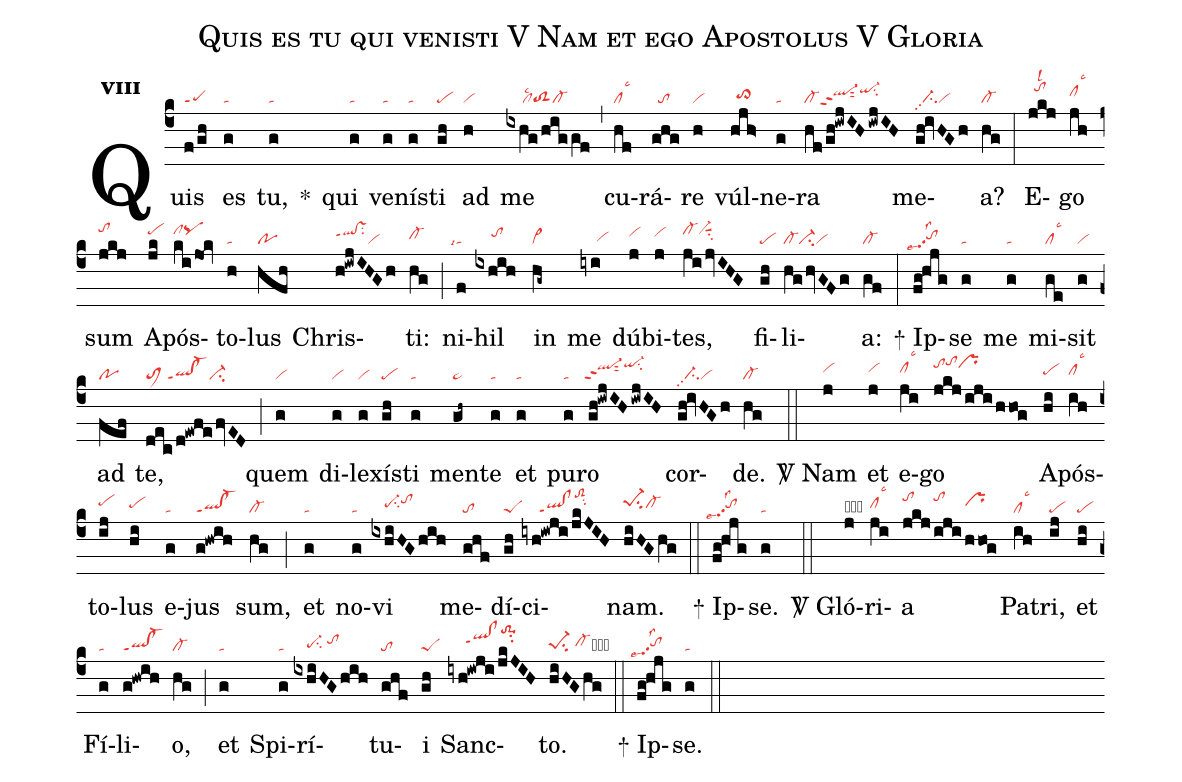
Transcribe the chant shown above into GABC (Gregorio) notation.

name:Quis es tu qui venisti V Nam et ego Apostolus V Gloria;
office-part:re;
mode:8;
nabc-lines:1;
%%
initial-style: 1;
name: Quis es tu qui venisti;
mode:8;
office-part: Responsorium;
annotation: Resp.;
annotation: viii;
nabc-lines:1;
%%
(c4) Quis(f/gh|peppt1) es(g|ta) tu,(g|ta) <sp>*</sp>() qui(g|ta) ve(g|ta)nís(g|ta)ti(gh|pe) ad(h|vi) me(ixhg/higgf|/////cllsc2toS2cl-) (,) cu(hf|cllsc3)rá(ghg|//to)re(h|vi) vúl(hjh>|//to>hh)ne(g|ta)ra(hf/gh!iwjIH/iwjIH|cl-ql-hippt2sut2qi-hjsu2) me(gh!ivHGh|//ci-pp2vi)a?(hg|cl-) (:) E(jkj|//tohklsl2)go(jh|clhilsc3) sum(jkj|tohk) A(jk|pehj)pós(ki/jok|clhjpqhj)to(h|ta)lus(hfh|po) Chris(h!iwjIHGh|qlhi!vshippt1su2vi)ti:(hg|cl-hh) (;) ni(f|``talsi4)hil(ixhih|/////tohi) in(hg~|vi>) me(iyi|/////vihg) dú(j|vihi)bi(j|vihi)tes,(ji/jvIHG|cl-hjvi-hjsuu1su2) fi(gh|pe)li(hg/hvGFg|cl-ci-vi)a:(gf|cl-) (:)
<sp>+</sp> Ip(fg!hjg|``tohhpp2lse7lss2)se(g|ta) me(g|ta) mi(ge|cllsc3)sit(g|vi) ad(fef|po) te,(dec/d!ewfe/fvED|toM1/ql!cl-ppt1ci-) (;) quem(g|vi) di(g|vi)le(g|vi)xís(gh|pe)ti(g|ta) men(gh~|pe~)te(g|ta) et(g|ta) pu(g|ta)ro(gh!iwjIH/iwjIH|`ql-hjppt2sut2qi-hksu2) cor(gh!ivHGh|//ci-pp2vi)de.(hg|cl-) (::)

<sp>V/</sp> Nam(j|vihi) et(j|vihi) e(ji|clhilsc3)go(jkj/iji/hhog|tohktohlprhk) A(hi|pehh)pós(ih|clhhlsc3)to(ij|pehi)lus(hi|pehh) e(g|ta)jus(g!hwih|ql!cl-ppt1) sum,(hg|cl-) (;) et(g|ta) no(g|ta)vi(ixhiHG/hih|////pe-hhsu2tohj) me(ghf|to)dí(gh|peS)ci(iyh!iwji/jkJIH|/////ql!clppt1toS2hlsu2)nam.(hiHGhg|pe-1hisu2cl-hh) (::)
<sp>+</sp> Ip(fg!hjg|``tohhpp2lse7lss2)se.(g|ta) (::)

<sp>V/</sp> Gló(j|obvihh)ri(ji|clhhlsc3)a(jkj|tohk|iji|tohk|hhog|prhi) Pa(ih|cllsc3)tri,(ij|pe) et(hi|pe) Fí(g|ta)li(g!hwih|ql!cl-ppt1)o,(hg|cl-) (;) et(g|ta) Spi(g|ta)rí(ixhiHG/hih|////pe-hgsu2/tohi)tu(ghf|to)i(gh|peS) Sanc(iyh!iwji/jkJIH|/////qlhi!clhippt1to-1hmsu2)to.(hiHGhg|pe-1hgsu2/cl-hhcb) (::)
<sp>+</sp> Ip(fg!hjg|``tohhpp2lse7lss2)se.(g|ta) (::)
